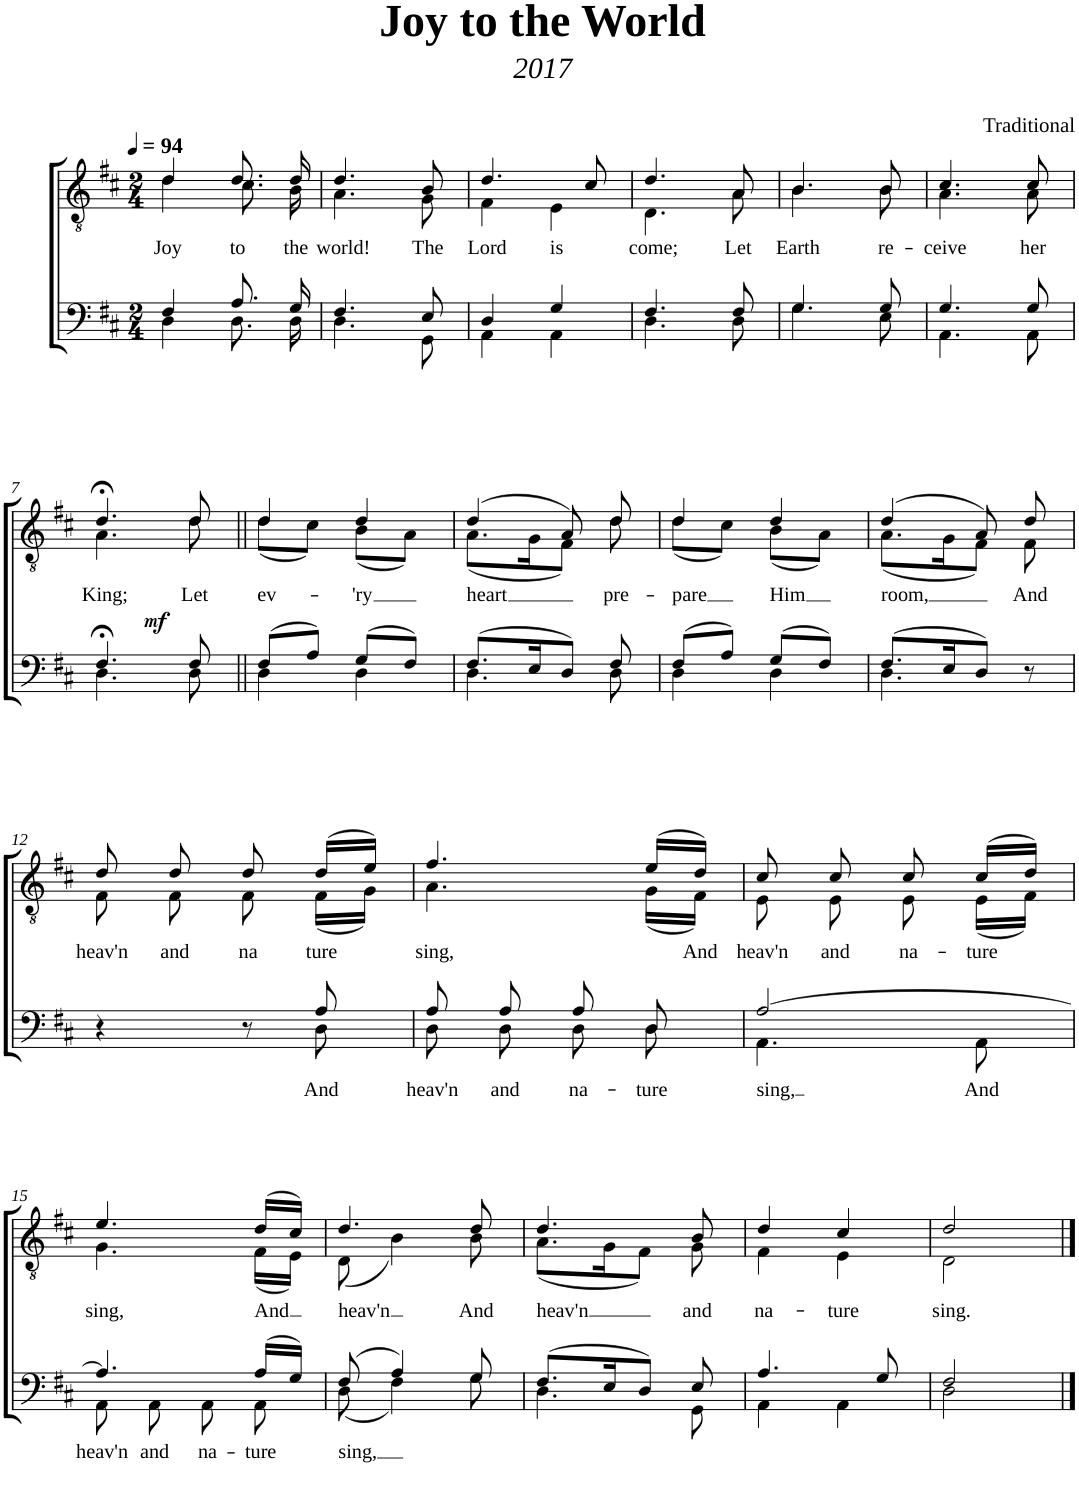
**kern	**text	**dynam	**kern	**text
*part2	*part2	*part2	*part1	*part1
*staff2	*staff2	*staff2	*staff1	*staff1
*I"Basses	*	*	*I"Tenors	*
*clefF4	*	*	*clefGv2	*
*k[f#c#]	*	*	*k[f#c#]	*
*M2/4	*	*	*M2/4	*
*MM94	*	*	*MM94	*
=1	=1	=1	=1	=1
*^	*	*	*^	*
!	!	!	!	!	!	!LO:LY:b
4F#/	4D\	.	.	4d/	4d\	Joy
!	!	!	!	!	!	!LO:LY:b
8.A/	8.D\	.	.	8.d/	8.c#\	to
!	!	!	!	!	!	!LO:LY:b
16G/	16D\	.	.	16d/	16B\	the
=2	=2	=2	=2	=2	=2	=2
!	!	!	!	!	!	!LO:LY:b
4.F#/	4.D\	.	.	4.d/	4.A\	world!
!	!	!	!	!	!	!LO:LY:b
8E/	8GG\	.	.	8B/	8G\	The
=3	=3	=3	=3	=3	=3	=3
!	!	!	!	!	!	!LO:LY:b
4D/	4AA\	.	.	4.d/	4F#\	Lord
!	!	!	!	!	!	!LO:LY:b
4G/	4AA\	.	.	.	4E\	is
.	.	.	.	8c#/	.	.
=4	=4	=4	=4	=4	=4	=4
!	!	!	!	!	!	!LO:LY:b
4.F#/	4.D\	.	.	4.d/	4.D\	come;
!	!	!	!	!	!	!LO:LY:b
8F#/	8D\	.	.	8A/	8A\	Let
=5	=5	=5	=5	=5	=5	=5
!	!	!	!	!	!	!LO:LY:b
4.G/	4.G\	.	.	4.B/	4.B\	Earth
!	!	!	!	!	!	!LO:LY:b
8G/	8E\	.	.	8B/	8B\	re-
=6	=6	=6	=6	=6	=6	=6
!	!	!	!	!	!	!LO:LY:b
4.G/	4.AA\	.	.	4.c#/	4.A\	-ceive
!	!	!	!	!	!	!LO:LY:b
8G/	8AA\	.	.	8c#/	8A\	her
!!LO:LB:g=z	!!
=7	=7	=7	=7	=7	=7	=7
!	!	!	!	!	!	!LO:LY:b
4.F#;</	4.D\	.	.	4.d;</	4.A\	King;
!	!	!	!LO:DY:a	!	!	!LO:LY:b
8F#/	8D\	.	mf	8d/	8d\	Let
=8||	=8||	=8||	=8||	=8||	=8||	=8||
!	!	!	!	!	!	!LO:LY:b
(>8F#/L	4D\	.	.	4d/	(8d\L	ev-
8A/J)	.	.	.	.	8c#\J)	.
!	!	!	!	!	!	!LO:LY:b
(>8G/L	4D\	.	.	4d/	(8B\L	-'ry
8F#/J)	.	.	.	.	8A\J)	.
=9	=9	=9	=9	=9	=9	=9
!	!	!	!	!	!	!LO:LY:b
(>8.F#/L	4.D\	.	.	(>4d/	(<8.A\L	heart
16E/K	.	.	.	.	16G\K	.
8D/J)	.	.	.	8A/)	8F#\J)	.
!	!	!	!	!	!	!LO:LY:b
8F#/	8D\	.	.	8d/	8d\	pre-
=10	=10	=10	=10	=10	=10	=10
!	!	!	!	!	!	!LO:LY:b
(>8F#/L	4D\	.	.	4d/	(8d\L	-pare
8A/J)	.	.	.	.	8c#\J)	.
!	!	!	!	!	!	!LO:LY:b
(>8G/L	4D\	.	.	4d/	(8B\L	Him
8F#/J)	.	.	.	.	8A\J)	.
=11	=11	=11	=11	=11	=11	=11
!	!	!	!	!	!	!LO:LY:b
(>8.F#/L	4.D\	.	.	(>4d/	(<8.A\L	room,
16E/K	.	.	.	.	16G\K	.
8D/J)	.	.	.	8A/)	8F#\J)	.
!	!	!	!	!	!	!LO:LY:b
8r	8ryy	.	.	8d/	8F#\	And
!!LO:LB:g=z	!!
=12	=12	=12	=12	=12	=12	=12
!	!	!	!	!	!	!LO:LY:b
4r	4.ryy	.	.	8d/	8F#\	heav'n
!	!	!	!	!	!	!LO:LY:b
.	.	.	.	8d/	8F#\	and
!	!	!	!	!	!	!LO:LY:b
8r	.	.	.	8d/	8F#\	na
!	!	!LO:LY:b	!	!	!	!LO:LY:b
8D\	8A/	And	.	(>16d/LL	(<16F#\LL	ture
.	.	.	.	16e/JJ)	16G\JJ)	.
=13	=13	=13	=13	=13	=13	=13
!	!	!LO:LY:b	!	!	!	!LO:LY:b
8A/	8D\	heav'n	.	4.f#/	4.A\	sing,
!	!	!LO:LY:b	!	!	!	!
8A/	8D\	and	.	.	.	.
!	!	!LO:LY:b	!	!	!	!
8A/	8D\	na-	.	.	.	.
!	!	!LO:LY:b	!	!	!	!
8D/	8D\	-ture	.	(>16e/LL	(<16G\LL	.
!	!	!	!	!	!	!LO:LY:b
.	.	.	.	16d/JJ)	16F#\JJ)	And
=14	=14	=14	=14	=14	=14	=14
!	!	!LO:LY:b	!	!	!	!LO:LY:b
[>2A/	4.AA\	sing,	.	8c#/	8E\	heav'n
!	!	!	!	!	!	!LO:LY:b
.	.	.	.	8c#/	8E\	and
!	!	!	!	!	!	!LO:LY:b
.	.	.	.	8c#/	8E\	na-
!	!	!LO:LY:b	!	!	!	!LO:LY:b
.	8AA\	And	.	(>16c#/LL	(<16E\LL	-ture
.	.	.	.	16d/JJ)	16F#\JJ)	.
!!LO:LB:g=z	!!
=15	=15	=15	=15	=15	=15	=15
!	!	!LO:LY:b	!	!	!	!LO:LY:b
4.A/]	8AA\	heav'n	.	4.e/	4.G\	sing,
!	!	!LO:LY:b	!	!	!	!
.	8AA\	and	.	.	.	.
!	!	!LO:LY:b	!	!	!	!
.	8AA\	na-	.	.	.	.
!	!	!LO:LY:b	!	!	!	!LO:LY:b
(>16A/LL	8AA\	-ture	.	(>16d/LL	(<16F#\LL	And
16G/JJ)	.	.	.	16c#/JJ)	16E\JJ)	.
=16	=16	=16	=16	=16	=16	=16
!	!	!LO:LY:b	!	!	!	!LO:LY:b
(>8F#/	(<8D\	sing,	.	4.d/	(8D\	heav'n
4A/)	4F#\)	.	.	.	4B\)	.
!	!	!	!	!	!	!LO:LY:b
8G/	8G\	.	.	8d/	8B\	And
=17	=17	=17	=17	=17	=17	=17
!	!	!	!	!	!	!LO:LY:b
(>8.F#/L	4.D\	.	.	4.d/	(<8.A\L	heav'n
16E/K	.	.	.	.	16G\K	.
8D/J)	.	.	.	.	8F#\J)	.
!	!	!	!	!	!	!LO:LY:b
8E/	8GG\	.	.	8B/	8G\	and
=18	=18	=18	=18	=18	=18	=18
!	!	!	!	!	!	!LO:LY:b
4.A/	4AA\	.	.	4d/	4F#\	na-
!	!	!	!	!	!	!LO:LY:b
.	4AA\	.	.	4c#/	4E\	-ture
8G/	.	.	.	.	.	.
=19	=19	=19	=19	=19	=19	=19
!	!	!	!	!	!	!LO:LY:b
2F#/	2D\	.	.	2d/	2D\	sing.
*v	*v	*	*	*	*	*
*	*	*	*v	*v	*
==	==	==	==	==
*-	*-	*-	*-	*-
